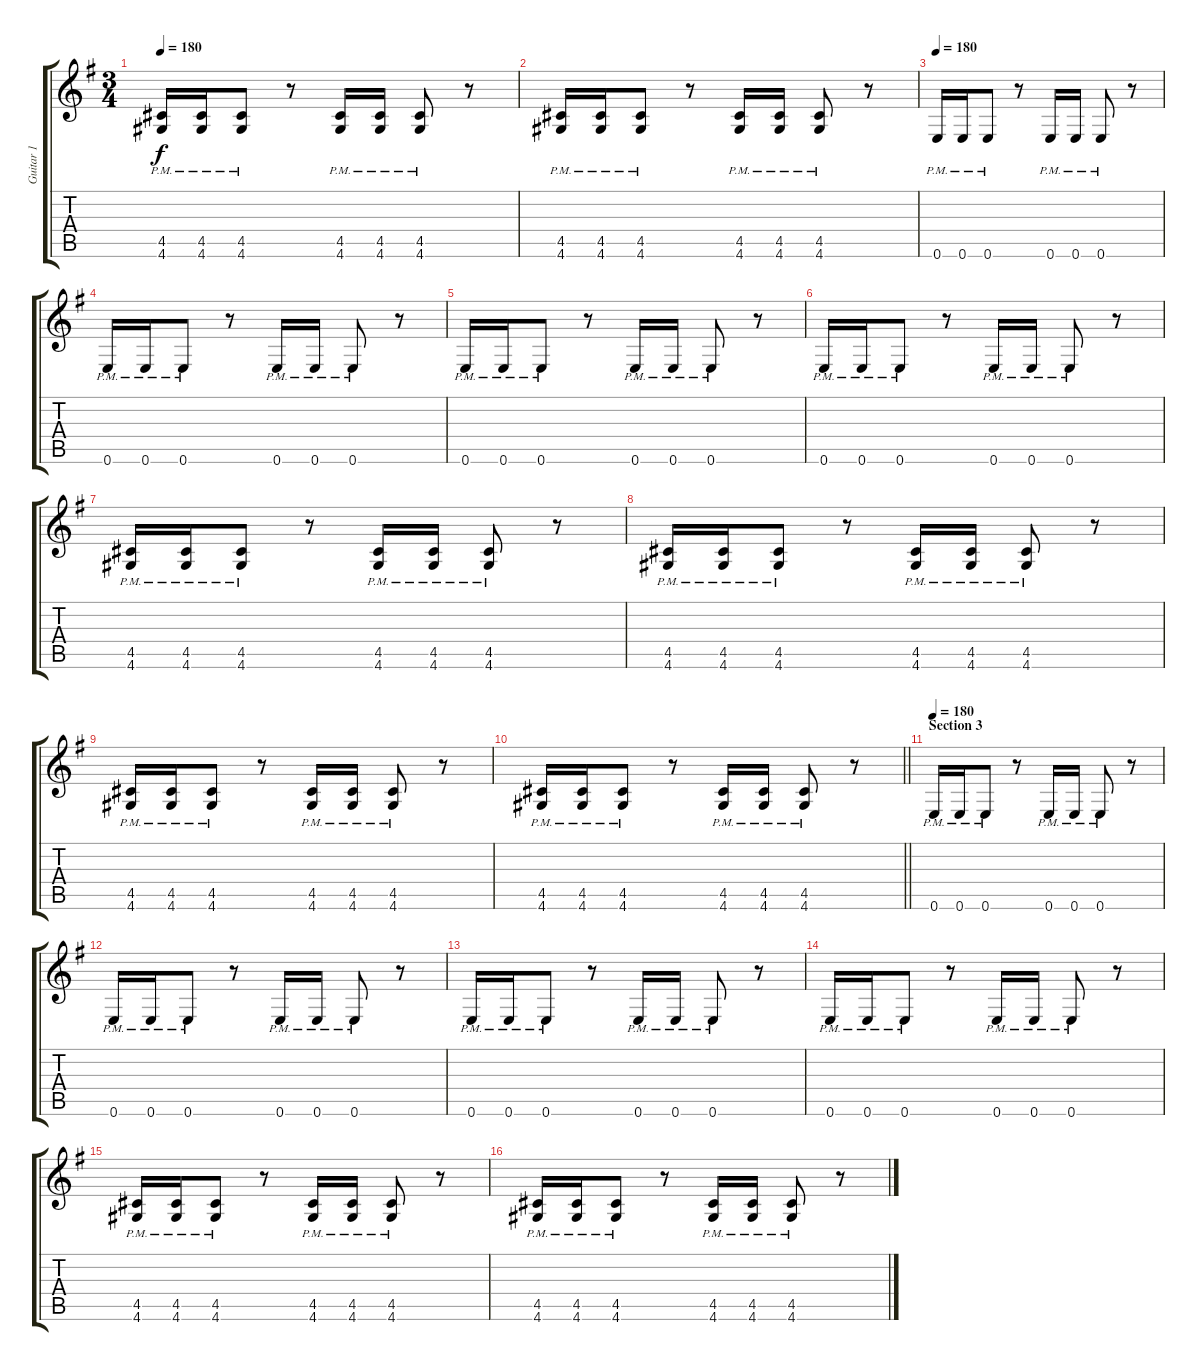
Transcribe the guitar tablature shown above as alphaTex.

\track ("Guitar 1" "Guitar 1") {instrument distortionguitar}
\staff {score tabs}
\tuning (E4 B3 G3 D3 A2 E2) {hide}
\ts (3 4)
\tempo 180
\clef g2
\ks eminor
(4.5{pm} 4.6{pm}).16{dy f} (4.5{pm} 4.6{pm}).16 (4.5{pm} 4.6{pm}).8 r.8 (4.5{pm} 4.6{pm}).16 (4.5{pm} 4.6{pm}).16 (4.5{pm} 4.6{pm}).8 r.8 |
(4.5{pm} 4.6{pm}).16 (4.5{pm} 4.6{pm}).16 (4.5{pm} 4.6{pm}).8 r.8 (4.5{pm} 4.6{pm}).16 (4.5{pm} 4.6{pm}).16 (4.5{pm} 4.6{pm}).8 r.8 |
\tempo 180
0.6{pm}.16 0.6{pm}.16 0.6{pm}.8 r.8 0.6{pm}.16 0.6{pm}.16 0.6{pm}.8 r.8 |
0.6{pm}.16 0.6{pm}.16 0.6{pm}.8 r.8 0.6{pm}.16 0.6{pm}.16 0.6{pm}.8 r.8 |
0.6{pm}.16 0.6{pm}.16 0.6{pm}.8 r.8 0.6{pm}.16 0.6{pm}.16 0.6{pm}.8 r.8 |
0.6{pm}.16 0.6{pm}.16 0.6{pm}.8 r.8 0.6{pm}.16 0.6{pm}.16 0.6{pm}.8 r.8 |
(4.5{pm} 4.6{pm}).16 (4.5{pm} 4.6{pm}).16 (4.5{pm} 4.6{pm}).8 r.8 (4.5{pm} 4.6{pm}).16 (4.5{pm} 4.6{pm}).16 (4.5{pm} 4.6{pm}).8 r.8 |
(4.5{pm} 4.6{pm}).16 (4.5{pm} 4.6{pm}).16 (4.5{pm} 4.6{pm}).8 r.8 (4.5{pm} 4.6{pm}).16 (4.5{pm} 4.6{pm}).16 (4.5{pm} 4.6{pm}).8 r.8 |
(4.5{pm} 4.6{pm}).16 (4.5{pm} 4.6{pm}).16 (4.5{pm} 4.6{pm}).8 r.8 (4.5{pm} 4.6{pm}).16 (4.5{pm} 4.6{pm}).16 (4.5{pm} 4.6{pm}).8 r.8 |
\barLineRight lightlight
(4.5{pm} 4.6{pm}).16 (4.5{pm} 4.6{pm}).16 (4.5{pm} 4.6{pm}).8 r.8 (4.5{pm} 4.6{pm}).16 (4.5{pm} 4.6{pm}).16 (4.5{pm} 4.6{pm}).8 r.8 |
\section ("" "Section 3")
\tempo 180
0.6{pm}.16 0.6{pm}.16 0.6{pm}.8 r.8 0.6{pm}.16 0.6{pm}.16 0.6{pm}.8 r.8 |
0.6{pm}.16 0.6{pm}.16 0.6{pm}.8 r.8 0.6{pm}.16 0.6{pm}.16 0.6{pm}.8 r.8 |
0.6{pm}.16 0.6{pm}.16 0.6{pm}.8 r.8 0.6{pm}.16 0.6{pm}.16 0.6{pm}.8 r.8 |
0.6{pm}.16 0.6{pm}.16 0.6{pm}.8 r.8 0.6{pm}.16 0.6{pm}.16 0.6{pm}.8 r.8 |
(4.5{pm} 4.6{pm}).16 (4.5{pm} 4.6{pm}).16 (4.5{pm} 4.6{pm}).8 r.8 (4.5{pm} 4.6{pm}).16 (4.5{pm} 4.6{pm}).16 (4.5{pm} 4.6{pm}).8 r.8 |
(4.5{pm} 4.6{pm}).16 (4.5{pm} 4.6{pm}).16 (4.5{pm} 4.6{pm}).8 r.8 (4.5{pm} 4.6{pm}).16 (4.5{pm} 4.6{pm}).16 (4.5{pm} 4.6{pm}).8 r.8
